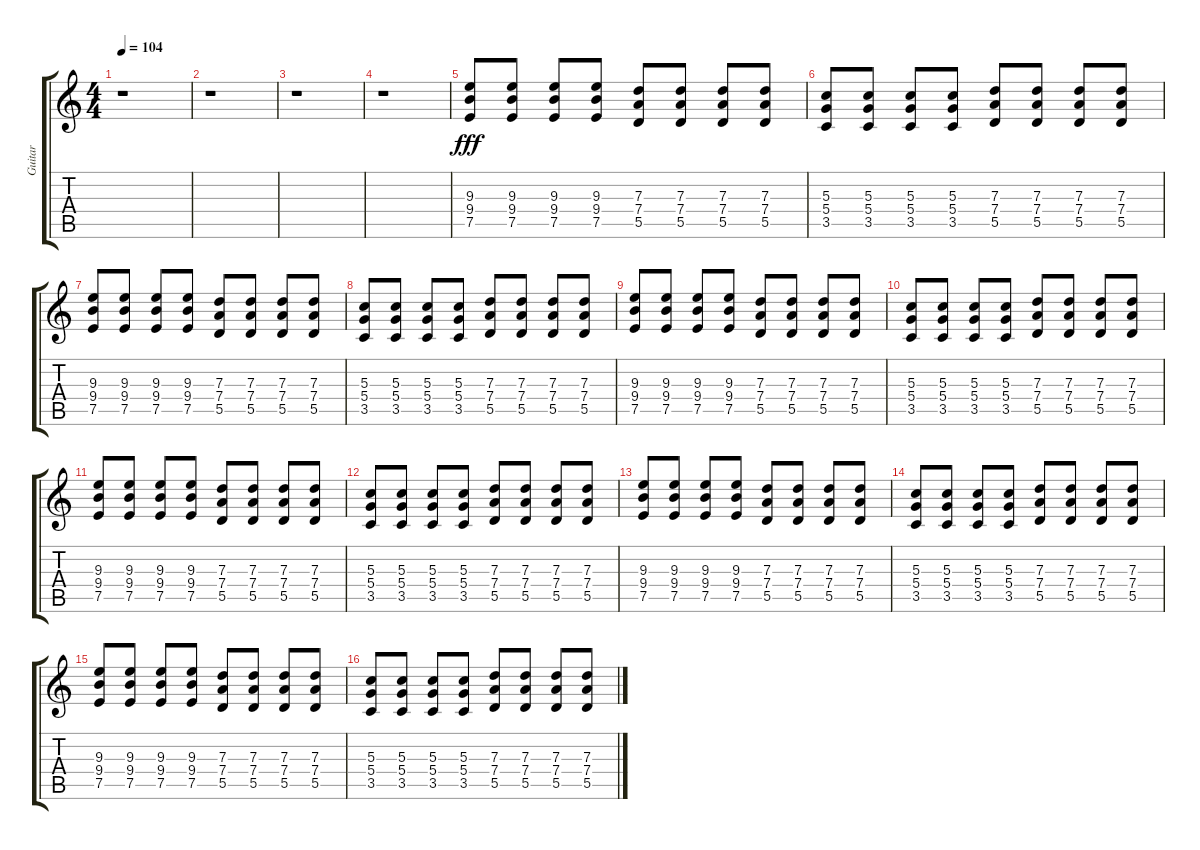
\track ("Guitar" "Guitar") {instrument overdrivenguitar}
\staff {score tabs}
\tuning (E4 B3 G3 D3 A2 E2) {hide}
\ts (4 4)
\tempo 104
\clef g2
\ks c
r.1{dy fff instrument overdrivenguitar} |
r.1 |
r.1 |
r.1 |
(9.3 9.4 7.5).8{volume 16 balance 8 instrument overdrivenguitar} (9.3 9.4 7.5).8 (9.3 9.4 7.5).8 (9.3 9.4 7.5).8 (7.3 7.4 5.5).8 (7.3 7.4 5.5).8 (7.3 7.4 5.5).8 (7.3 7.4 5.5).8 |
(5.3 5.4 3.5).8 (5.3 5.4 3.5).8 (5.3 5.4 3.5).8 (5.3 5.4 3.5).8 (7.3 7.4 5.5).8 (7.3 7.4 5.5).8 (7.3 7.4 5.5).8 (7.3 7.4 5.5).8 |
(9.3 9.4 7.5).8 (9.3 9.4 7.5).8 (9.3 9.4 7.5).8 (9.3 9.4 7.5).8 (7.3 7.4 5.5).8 (7.3 7.4 5.5).8 (7.3 7.4 5.5).8 (7.3 7.4 5.5).8 |
(5.3 5.4 3.5).8 (5.3 5.4 3.5).8 (5.3 5.4 3.5).8 (5.3 5.4 3.5).8 (7.3 7.4 5.5).8 (7.3 7.4 5.5).8 (7.3 7.4 5.5).8 (7.3 7.4 5.5).8 |
(9.3 9.4 7.5).8 (9.3 9.4 7.5).8 (9.3 9.4 7.5).8 (9.3 9.4 7.5).8 (7.3 7.4 5.5).8 (7.3 7.4 5.5).8 (7.3 7.4 5.5).8 (7.3 7.4 5.5).8 |
(5.3 5.4 3.5).8 (5.3 5.4 3.5).8 (5.3 5.4 3.5).8 (5.3 5.4 3.5).8 (7.3 7.4 5.5).8 (7.3 7.4 5.5).8 (7.3 7.4 5.5).8 (7.3 7.4 5.5).8 |
(9.3 9.4 7.5).8 (9.3 9.4 7.5).8 (9.3 9.4 7.5).8 (9.3 9.4 7.5).8 (7.3 7.4 5.5).8 (7.3 7.4 5.5).8 (7.3 7.4 5.5).8 (7.3 7.4 5.5).8 |
(5.3 5.4 3.5).8 (5.3 5.4 3.5).8 (5.3 5.4 3.5).8 (5.3 5.4 3.5).8 (7.3 7.4 5.5).8 (7.3 7.4 5.5).8 (7.3 7.4 5.5).8 (7.3 7.4 5.5).8 |
(9.3 9.4 7.5).8 (9.3 9.4 7.5).8 (9.3 9.4 7.5).8 (9.3 9.4 7.5).8 (7.3 7.4 5.5).8 (7.3 7.4 5.5).8 (7.3 7.4 5.5).8 (7.3 7.4 5.5).8 |
(5.3 5.4 3.5).8 (5.3 5.4 3.5).8 (5.3 5.4 3.5).8 (5.3 5.4 3.5).8 (7.3 7.4 5.5).8 (7.3 7.4 5.5).8 (7.3 7.4 5.5).8 (7.3 7.4 5.5).8 |
(9.3 9.4 7.5).8 (9.3 9.4 7.5).8 (9.3 9.4 7.5).8 (9.3 9.4 7.5).8 (7.3 7.4 5.5).8 (7.3 7.4 5.5).8 (7.3 7.4 5.5).8 (7.3 7.4 5.5).8 |
(5.3 5.4 3.5).8 (5.3 5.4 3.5).8 (5.3 5.4 3.5).8 (5.3 5.4 3.5).8 (7.3 7.4 5.5).8 (7.3 7.4 5.5).8 (7.3 7.4 5.5).8 (7.3 7.4 5.5).8
